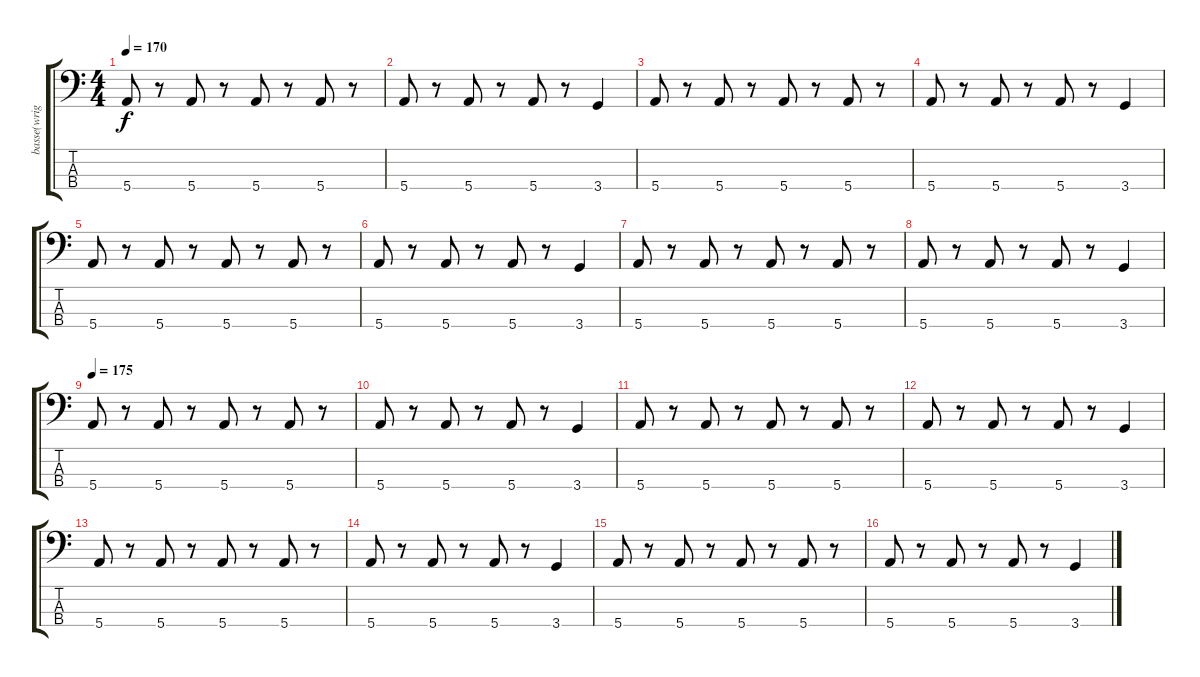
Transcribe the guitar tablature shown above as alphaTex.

\track ("basse(wright)" "basse(wrig") {instrument electricbassfinger}
\staff {score tabs}
\tuning (G2 D2 A1 E1) {hide}
\ts (4 4)
\tempo 170
\clef f4
\ks c
5.4.8{dy f} r.8 5.4.8 r.8 5.4.8 r.8 5.4.8 r.8 |
5.4.8 r.8 5.4.8 r.8 5.4.8 r.8 3.4.4 |
5.4.8 r.8 5.4.8 r.8 5.4.8 r.8 5.4.8 r.8 |
5.4.8 r.8 5.4.8 r.8 5.4.8 r.8 3.4.4 |
5.4.8 r.8 5.4.8 r.8 5.4.8 r.8 5.4.8 r.8 |
5.4.8 r.8 5.4.8 r.8 5.4.8 r.8 3.4.4 |
5.4.8 r.8 5.4.8 r.8 5.4.8 r.8 5.4.8 r.8 |
5.4.8 r.8 5.4.8 r.8 5.4.8 r.8 3.4.4 |
\tempo 175
5.4.8 r.8 5.4.8 r.8 5.4.8 r.8 5.4.8 r.8 |
5.4.8 r.8 5.4.8 r.8 5.4.8 r.8 3.4.4 |
5.4.8 r.8 5.4.8 r.8 5.4.8 r.8 5.4.8 r.8 |
5.4.8 r.8 5.4.8 r.8 5.4.8 r.8 3.4.4 |
5.4.8 r.8 5.4.8 r.8 5.4.8 r.8 5.4.8 r.8 |
5.4.8 r.8 5.4.8 r.8 5.4.8 r.8 3.4.4 |
5.4.8 r.8 5.4.8 r.8 5.4.8 r.8 5.4.8 r.8 |
5.4.8 r.8 5.4.8 r.8 5.4.8 r.8 3.4.4
